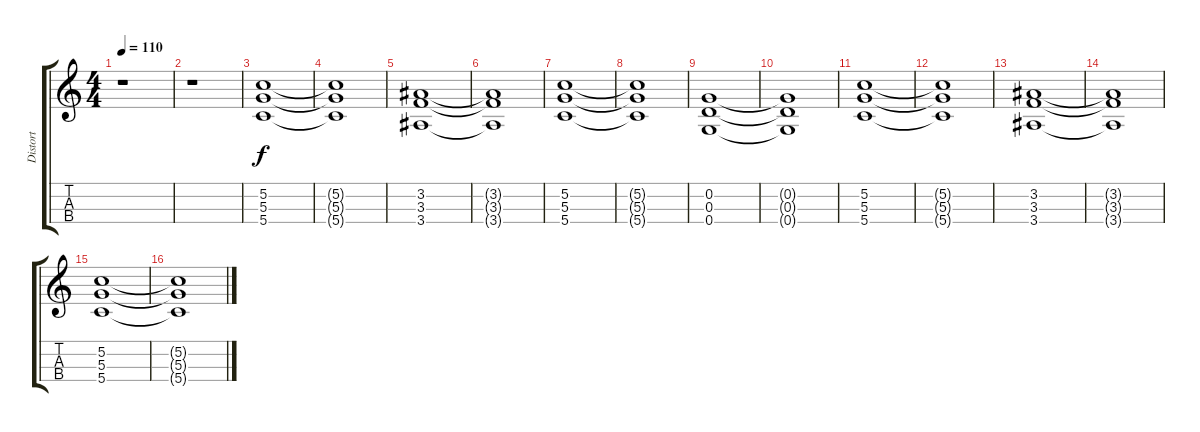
\track ("Distort" "Distort") {instrument overdrivenguitar}
\staff {score tabs}
\tuning (B3 G3 D3 G2) {hide}
\ts (4 4)
\tempo 110
\clef g2
\ks c
r.1{dy f} |
r.1 |
(5.2 5.3 5.4).1 |
(5.2{t} 5.3{t} 5.4{t}).1 |
(3.2 3.3 3.4).1 |
(3.2{t} 3.3{t} 3.4{t}).1 |
(5.2 5.3 5.4).1 |
(5.2{t} 5.3{t} 5.4{t}).1 |
(0.2 0.3 0.4).1 |
(0.2{t} 0.3{t} 0.4{t}).1 |
(5.2 5.3 5.4).1 |
(5.2{t} 5.3{t} 5.4{t}).1 |
(3.2 3.3 3.4).1 |
(3.2{t} 3.3{t} 3.4{t}).1 |
(5.2 5.3 5.4).1 |
(5.2{t} 5.3{t} 5.4{t}).1
